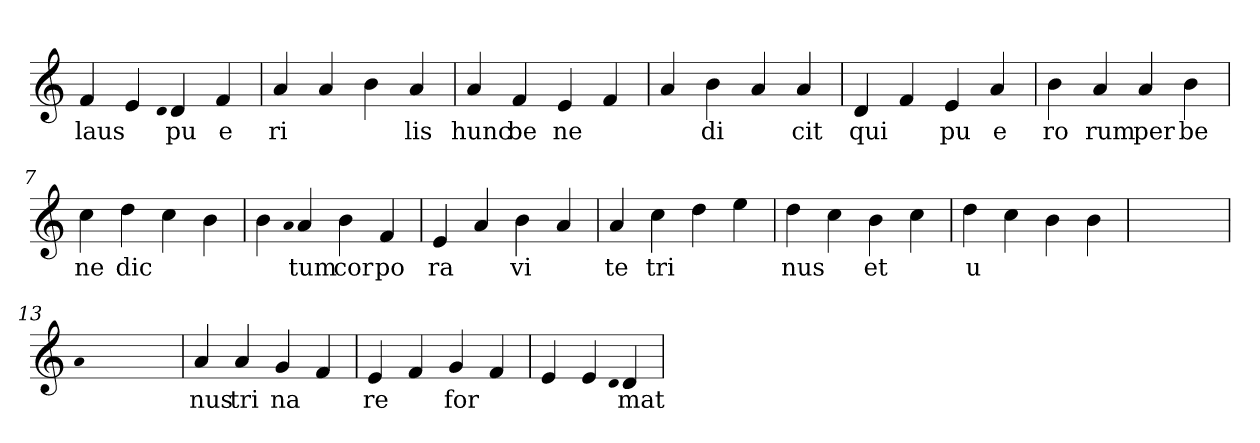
**kern	**text
*part1	*part1
*staff1	*staff1
*clefG2	*
=1	=1
4f	laus
4e	.
qqd	.
4d	pu
4f	e
=2	=2
4a	ri
4a	.
4b	.
4a	lis
=3	=3
4a	hunc
4f	be
4e	ne
4f	.
=4	=4
4a	.
4b	di
4a	.
4a	cit
=5	=5
4d	qui
4f	.
4e	pu
4a	e
=6	=6
4b	ro
4a	rum
4a	per
4b	be
=7	=7
4cc	ne
4dd	dic
4cc	.
4b	.
=8	=8
4b	.
qqa	.
4a	tum
4b	cor
4f	po
=9	=9
4e	ra
4a	.
4b	vi
4a	.
=10	=10
4a	te
4cc	tri
4dd	.
4ee	.
=11	=11
4dd	nus
4cc	.
4b	et
4cc	.
=12	=12
4dd	u
4cc	.
4b	.
4b	.
=13	=13
1ryy	.
=13	=13
qqa	.
1ryy	.
=13	=13
4a	nus
4a	tri
4g	na
4f	.
=14	=14
4e	re
4f	.
4g	for
4f	.
=15	=15
4e	.
4e	.
qqd	.
4d	mat
=	=
*-	*-
